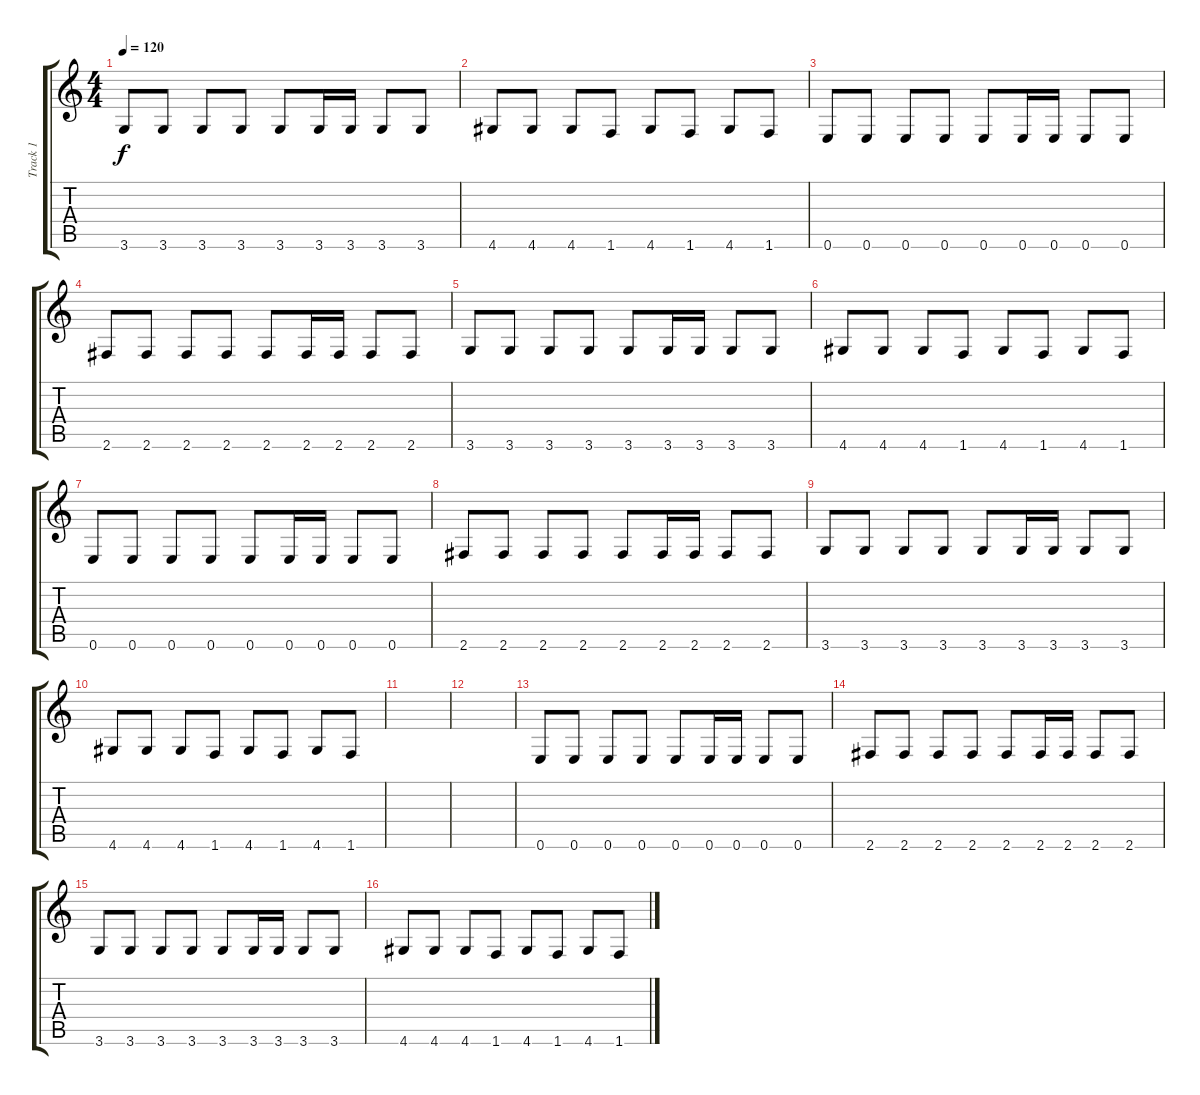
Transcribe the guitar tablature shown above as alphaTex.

\track ("Track 1" "Track 1") {instrument distortionguitar}
\staff {score tabs}
\tuning (E4 B3 G3 D3 A2 E2) {hide}
\ts (4 4)
\tempo 120
\clef g2
\ks c
3.6.8{dy f} 3.6.8 3.6.8 3.6.8 3.6.8 3.6.16 3.6.16 3.6.8 3.6.8 |
4.6.8 4.6.8 4.6.8 1.6.8 4.6.8 1.6.8 4.6.8 1.6.8 |
0.6.8{instrument distortionguitar} 0.6.8 0.6.8 0.6.8 0.6.8 0.6.16 0.6.16 0.6.8 0.6.8 |
2.6.8 2.6.8 2.6.8 2.6.8 2.6.8 2.6.16 2.6.16 2.6.8 2.6.8 |
3.6.8 3.6.8 3.6.8 3.6.8 3.6.8 3.6.16 3.6.16 3.6.8 3.6.8 |
4.6.8 4.6.8 4.6.8 1.6.8 4.6.8 1.6.8 4.6.8 1.6.8 |
0.6.8{instrument distortionguitar} 0.6.8 0.6.8 0.6.8 0.6.8 0.6.16 0.6.16 0.6.8 0.6.8 |
2.6.8 2.6.8 2.6.8 2.6.8 2.6.8 2.6.16 2.6.16 2.6.8 2.6.8 |
3.6.8 3.6.8 3.6.8 3.6.8 3.6.8 3.6.16 3.6.16 3.6.8 3.6.8 |
4.6.8 4.6.8 4.6.8 1.6.8 4.6.8 1.6.8 4.6.8 1.6.8 |
|
|
0.6.8{instrument acousticguitarsteel} 0.6.8 0.6.8 0.6.8 0.6.8 0.6.16 0.6.16 0.6.8 0.6.8 |
2.6.8 2.6.8 2.6.8 2.6.8 2.6.8 2.6.16 2.6.16 2.6.8 2.6.8 |
3.6.8 3.6.8 3.6.8 3.6.8 3.6.8 3.6.16 3.6.16 3.6.8 3.6.8 |
4.6.8 4.6.8 4.6.8 1.6.8 4.6.8 1.6.8 4.6.8 1.6.8
